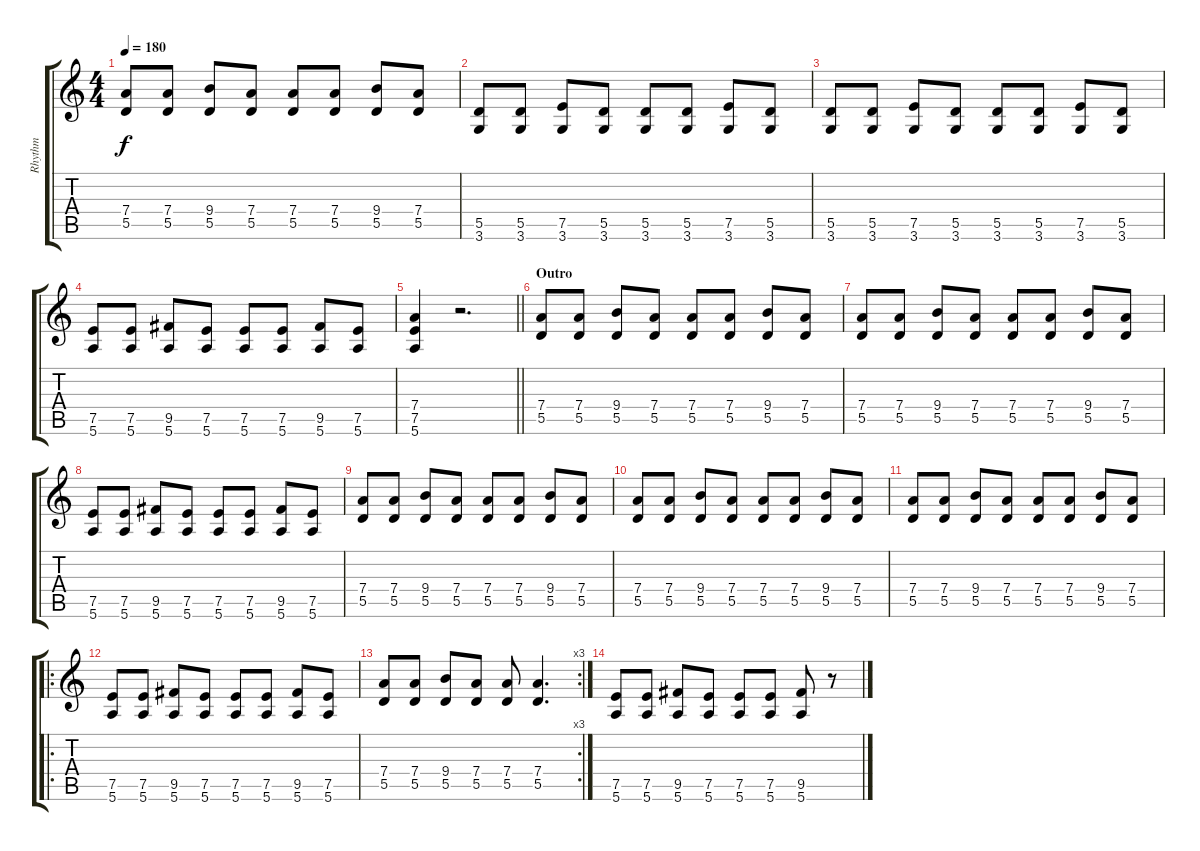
\track ("Rhythm" "Rhythm") {instrument overdrivenguitar}
\staff {score tabs}
\tuning (E4 B3 G3 D3 A2 E2) {hide}
\ts (4 4)
\tempo 180
\clef g2
\ks c
(7.4 5.5).8{dy f} (7.4 5.5).8 (9.4 5.5).8 (7.4 5.5).8 (7.4 5.5).8 (7.4 5.5).8 (9.4 5.5).8 (7.4 5.5).8 |
(5.5 3.6).8 (5.5 3.6).8 (7.5 3.6).8 (5.5 3.6).8 (5.5 3.6).8 (5.5 3.6).8 (7.5 3.6).8 (5.5 3.6).8 |
(5.5 3.6).8 (5.5 3.6).8 (7.5 3.6).8 (5.5 3.6).8 (5.5 3.6).8 (5.5 3.6).8 (7.5 3.6).8 (5.5 3.6).8 |
(7.5 5.6).8 (7.5 5.6).8 (9.5 5.6).8 (7.5 5.6).8 (7.5 5.6).8 (7.5 5.6).8 (9.5 5.6).8 (7.5 5.6).8 |
\barLineRight lightlight
(7.4 7.5 5.6).4 r.2{d} |
\section ("" "Outro")
(7.4 5.5).8 (7.4 5.5).8 (9.4 5.5).8 (7.4 5.5).8 (7.4 5.5).8 (7.4 5.5).8 (9.4 5.5).8 (7.4 5.5).8 |
(7.4 5.5).8 (7.4 5.5).8 (9.4 5.5).8 (7.4 5.5).8 (7.4 5.5).8 (7.4 5.5).8 (9.4 5.5).8 (7.4 5.5).8 |
(7.5 5.6).8 (7.5 5.6).8 (9.5 5.6).8 (7.5 5.6).8 (7.5 5.6).8 (7.5 5.6).8 (9.5 5.6).8 (7.5 5.6).8 |
(7.4 5.5).8 (7.4 5.5).8 (9.4 5.5).8 (7.4 5.5).8 (7.4 5.5).8 (7.4 5.5).8 (9.4 5.5).8 (7.4 5.5).8 |
(7.4 5.5).8 (7.4 5.5).8 (9.4 5.5).8 (7.4 5.5).8 (7.4 5.5).8 (7.4 5.5).8 (9.4 5.5).8 (7.4 5.5).8 |
(7.4 5.5).8 (7.4 5.5).8 (9.4 5.5).8 (7.4 5.5).8 (7.4 5.5).8 (7.4 5.5).8 (9.4 5.5).8 (7.4 5.5).8 |
\ro
(7.5 5.6).8 (7.5 5.6).8 (9.5 5.6).8 (7.5 5.6).8 (7.5 5.6).8 (7.5 5.6).8 (9.5 5.6).8 (7.5 5.6).8 |
\rc 3
(7.4 5.5).8 (7.4 5.5).8 (9.4 5.5).8 (7.4 5.5).8 (7.4 5.5).8 (7.4 5.5).4{d} |
(7.5 5.6).8 (7.5 5.6).8 (9.5 5.6).8 (7.5 5.6).8 (7.5 5.6).8 (7.5 5.6).8 (9.5 5.6).8 r.8
